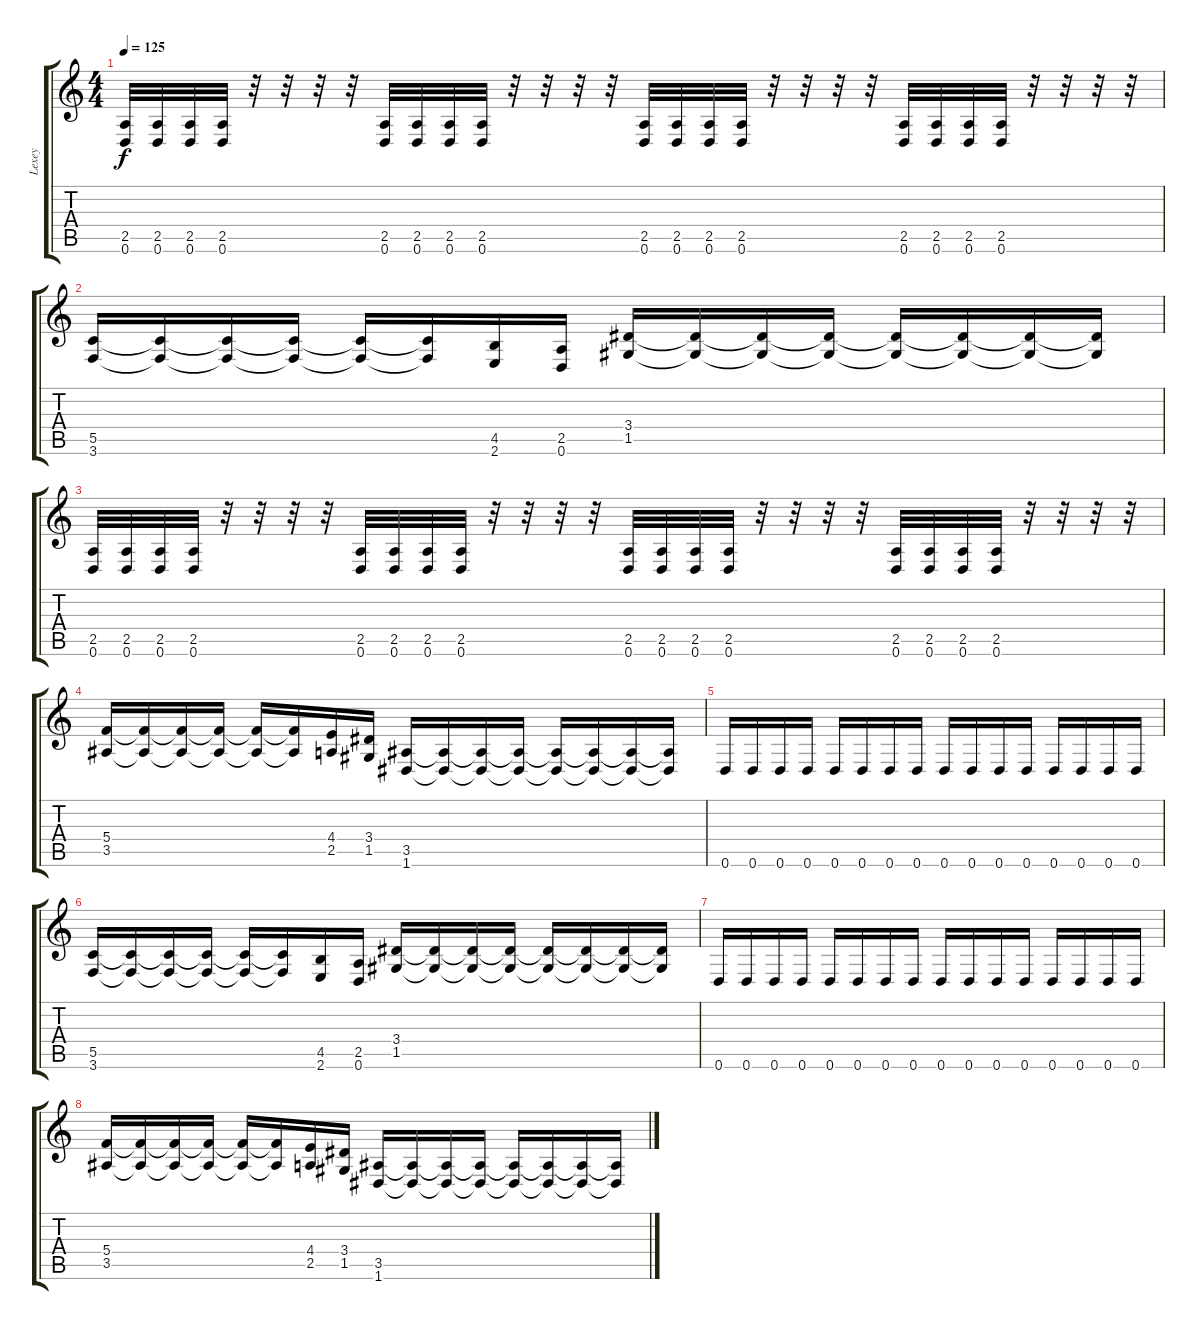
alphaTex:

\track ("Lexey" "Lexey") {instrument distortionguitar}
\staff {score tabs}
\tuning (D4 A3 F3 C3 G2 D2) {hide}
\ts (4 4)
\tempo 125
\clef g2
\ks c
(2.5 0.6).32{dy f} (2.5 0.6).32 (2.5 0.6).32 (2.5 0.6).32 r.32 r.32 r.32 r.32 (2.5 0.6).32 (2.5 0.6).32 (2.5 0.6).32 (2.5 0.6).32 r.32 r.32 r.32 r.32 (2.5 0.6).32 (2.5 0.6).32 (2.5 0.6).32 (2.5 0.6).32 r.32 r.32 r.32 r.32 (2.5 0.6).32 (2.5 0.6).32 (2.5 0.6).32 (2.5 0.6).32 r.32 r.32 r.32 r.32 |
(5.5 3.6).16 (5.5{t} 3.6{t}).16 (5.5{t} 3.6{t}).16 (5.5{t} 3.6{t}).16 (5.5{t} 3.6{t}).16 (5.5{t} 3.6{t}).16 (4.5 2.6).16 (2.5 0.6).16 (3.4 1.5).16 (3.4{t} 1.5{t}).16 (3.4{t} 1.5{t}).16 (3.4{t} 1.5{t}).16 (3.4{t} 1.5{t}).16 (3.4{t} 1.5{t}).16 (3.4{t} 1.5{t}).16 (3.4{t} 1.5{t}).16 |
(2.5 0.6).32 (2.5 0.6).32 (2.5 0.6).32 (2.5 0.6).32 r.32 r.32 r.32 r.32 (2.5 0.6).32 (2.5 0.6).32 (2.5 0.6).32 (2.5 0.6).32 r.32 r.32 r.32 r.32 (2.5 0.6).32 (2.5 0.6).32 (2.5 0.6).32 (2.5 0.6).32 r.32 r.32 r.32 r.32 (2.5 0.6).32 (2.5 0.6).32 (2.5 0.6).32 (2.5 0.6).32 r.32 r.32 r.32 r.32 |
(5.4 3.5).16 (5.4{t} 3.5{t}).16 (5.4{t} 3.5{t}).16 (5.4{t} 3.5{t}).16 (5.4{t} 3.5{t}).16 (5.4{t} 3.5{t}).16 (4.4 2.5).16 (3.4 1.5).16 (3.5 1.6).16 (3.5{t} 1.6{t}).16 (3.5{t} 1.6{t}).16 (3.5{t} 1.6{t}).16 (3.5{t} 1.6{t}).16 (3.5{t} 1.6{t}).16 (3.5{t} 1.6{t}).16 (3.5{t} 1.6{t}).16 |
0.6.16 0.6.16 0.6.16 0.6.16 0.6.16 0.6.16 0.6.16 0.6.16 0.6.16 0.6.16 0.6.16 0.6.16 0.6.16 0.6.16 0.6.16 0.6.16 |
(5.5 3.6).16 (5.5{t} 3.6{t}).16 (5.5{t} 3.6{t}).16 (5.5{t} 3.6{t}).16 (5.5{t} 3.6{t}).16 (5.5{t} 3.6{t}).16 (4.5 2.6).16 (2.5 0.6).16 (3.4 1.5).16 (3.4{t} 1.5{t}).16 (3.4{t} 1.5{t}).16 (3.4{t} 1.5{t}).16 (3.4{t} 1.5{t}).16 (3.4{t} 1.5{t}).16 (3.4{t} 1.5{t}).16 (3.4{t} 1.5{t}).16 |
0.6.16 0.6.16 0.6.16 0.6.16 0.6.16 0.6.16 0.6.16 0.6.16 0.6.16 0.6.16 0.6.16 0.6.16 0.6.16 0.6.16 0.6.16 0.6.16 |
(5.4 3.5).16 (5.4{t} 3.5{t}).16 (5.4{t} 3.5{t}).16 (5.4{t} 3.5{t}).16 (5.4{t} 3.5{t}).16 (5.4{t} 3.5{t}).16 (4.4 2.5).16 (3.4 1.5).16 (3.5 1.6).16 (3.5{t} 1.6{t}).16 (3.5{t} 1.6{t}).16 (3.5{t} 1.6{t}).16 (3.5{t} 1.6{t}).16 (3.5{t} 1.6{t}).16 (3.5{t} 1.6{t}).16 (3.5{t} 1.6{t}).16
